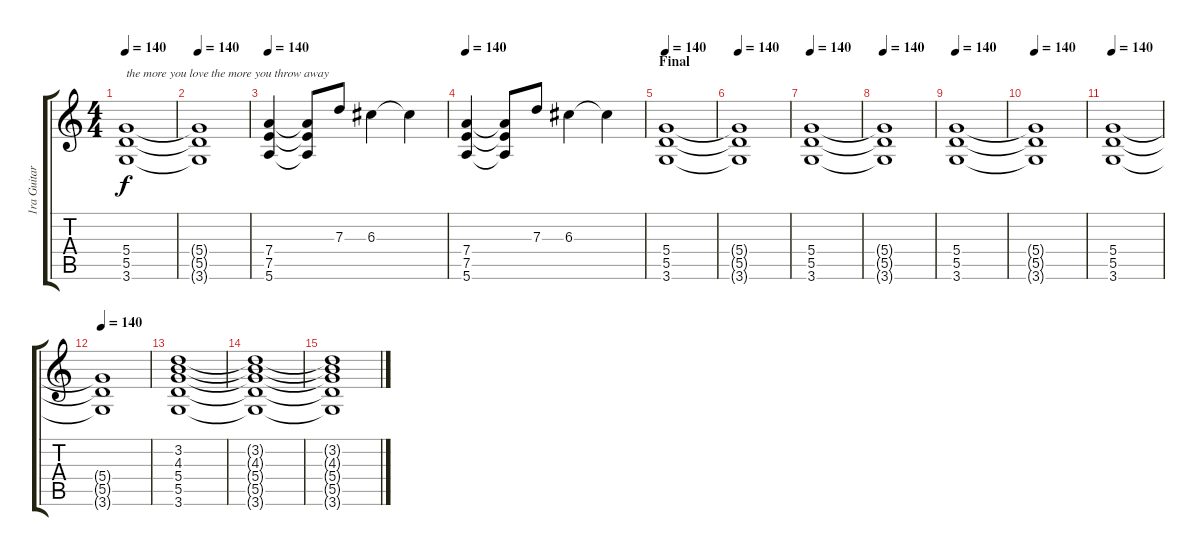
\track ("1ra Guitarra" "1ra Guitar") {instrument distortionguitar}
\staff {score tabs}
\tuning (E4 B3 G3 D3 A2 E2) {hide}
\ts (4 4)
\tempo 140
\clef g2
\ks c
(5.4 5.5 3.6).1{txt "the more you love the more you throw away" dy f} |
\tempo 140
(5.4{t} 5.5{t} 3.6{t}).1 |
\tempo 140
(7.4 7.5 5.6).4 (7.4{t} 7.5{t} 5.6{t}).8 7.3.8 6.3.4 6.3{t}.4 |
\tempo 140
(7.4 7.5 5.6).4 (7.4{t} 7.5{t} 5.6{t}).8 7.3.8 6.3.4 6.3{t}.4 |
\section ("" "Final")
\tempo 140
(5.4 5.5 3.6).1 |
\tempo 140
(5.4{t} 5.5{t} 3.6{t}).1 |
\tempo 140
(5.4 5.5 3.6).1 |
\tempo 140
(5.4{t} 5.5{t} 3.6{t}).1 |
\tempo 140
(5.4 5.5 3.6).1 |
\tempo 140
(5.4{t} 5.5{t} 3.6{t}).1 |
\tempo 140
(5.4 5.5 3.6).1 |
\tempo 140
(5.4{t} 5.5{t} 3.6{t}).1 |
(3.2 4.3 5.4 5.5 3.6).1 |
(3.2{t} 4.3{t} 5.4{t} 5.5{t} 3.6{t}).1{volume 0} |
(3.2{t} 4.3{t} 5.4{t} 5.5{t} 3.6{t}).1
